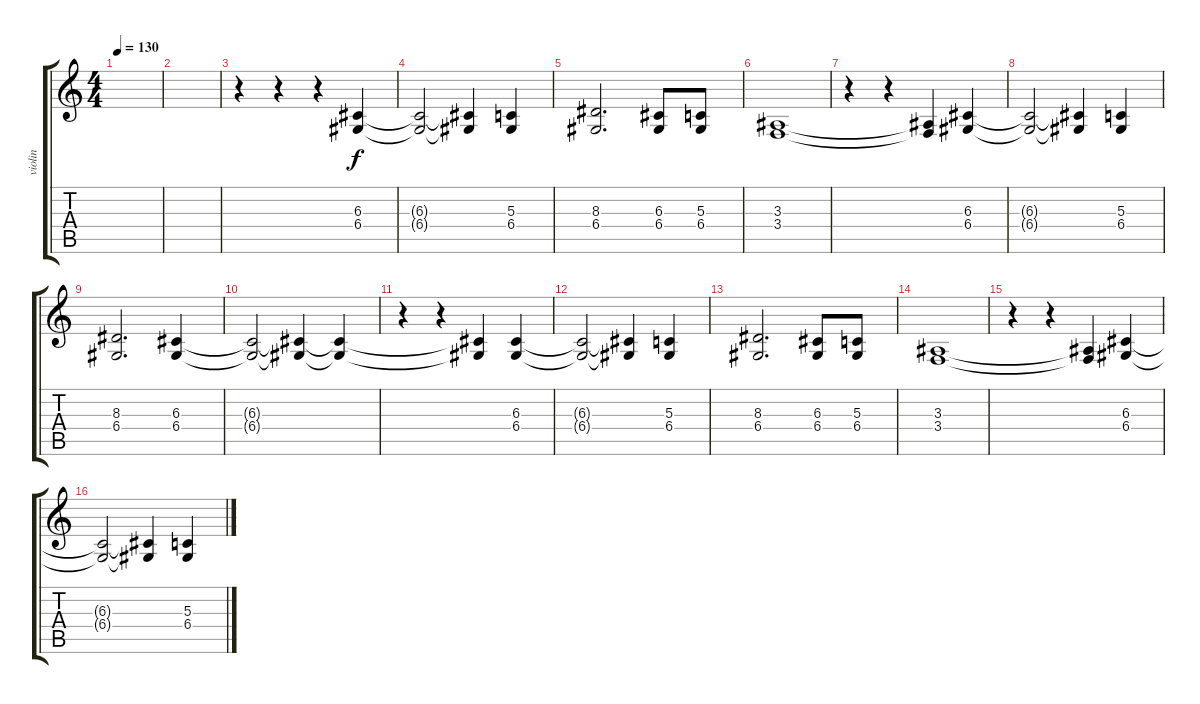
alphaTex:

\track ("violin" "violin") {instrument tremolostrings}
\staff {score tabs}
\tuning (E4 B3 G3 D3 A2 E2) {hide}
\ts (4 4)
\tempo 130
\clef g2
\ks c
|
|
r.4 r.4 r.4 (6.3 6.4).4 |
(6.3{t} 6.4{t}).2 (6.3{t} 6.4{t}).4 (5.3 6.4).4 |
(8.3 6.4).2{d} (6.3 6.4).8 (5.3 6.4).8 |
(3.3 3.4).1 |
r.4 r.4 (3.3{t} 3.4{t}).4 (6.3 6.4).4 |
(6.3{t} 6.4{t}).2 (6.3{t} 6.4{t}).4 (5.3 6.4).4 |
(8.3 6.4).2{d} (6.3 6.4).4 |
(6.3{t} 6.4{t}).2 (6.3{t} 6.4{t}).4 (6.3{t} 6.4{t}).4 |
r.4 r.4 (6.3{t} 6.4{t}).4 (6.3 6.4).4 |
(6.3{t} 6.4{t}).2 (6.3{t} 6.4{t}).4 (5.3 6.4).4 |
(8.3 6.4).2{d} (6.3 6.4).8 (5.3 6.4).8 |
(3.3 3.4).1 |
r.4 r.4 (3.3{t} 3.4{t}).4 (6.3 6.4).4 |
(6.3{t} 6.4{t}).2 (6.3{t} 6.4{t}).4 (5.3 6.4).4
